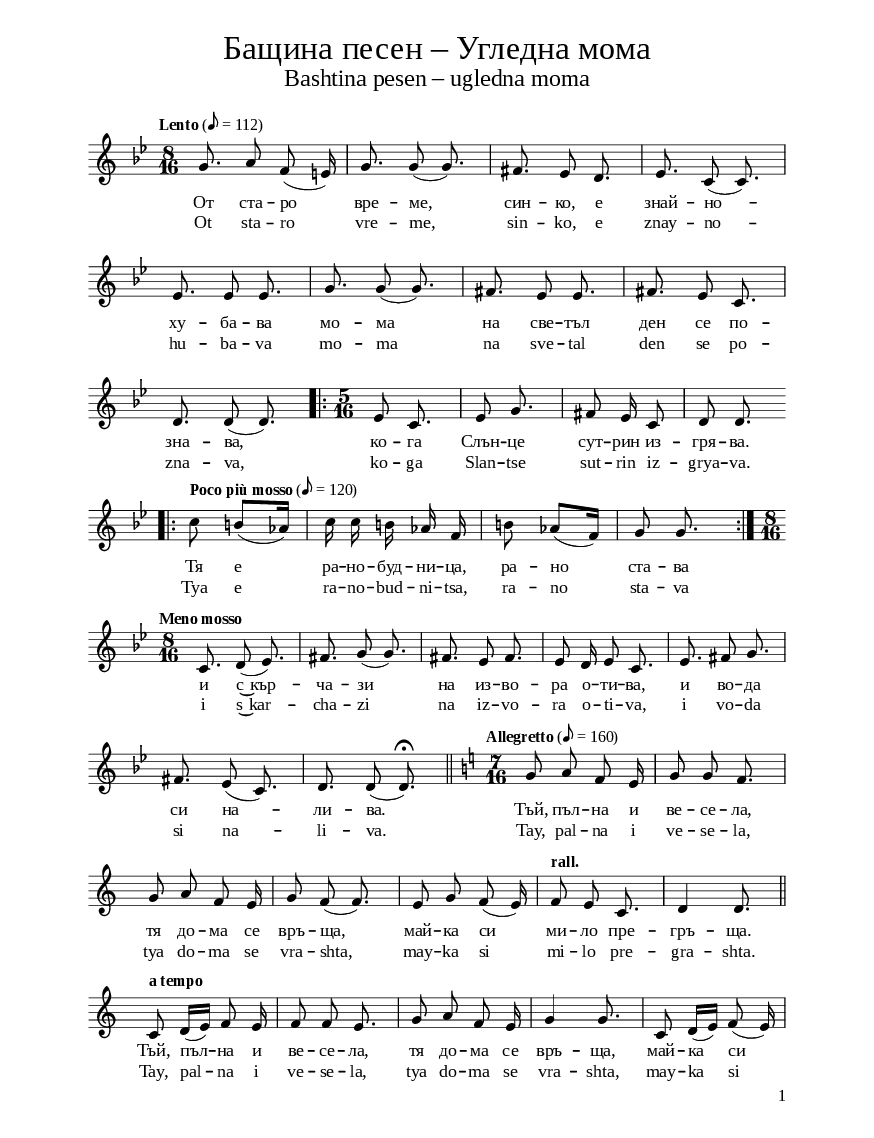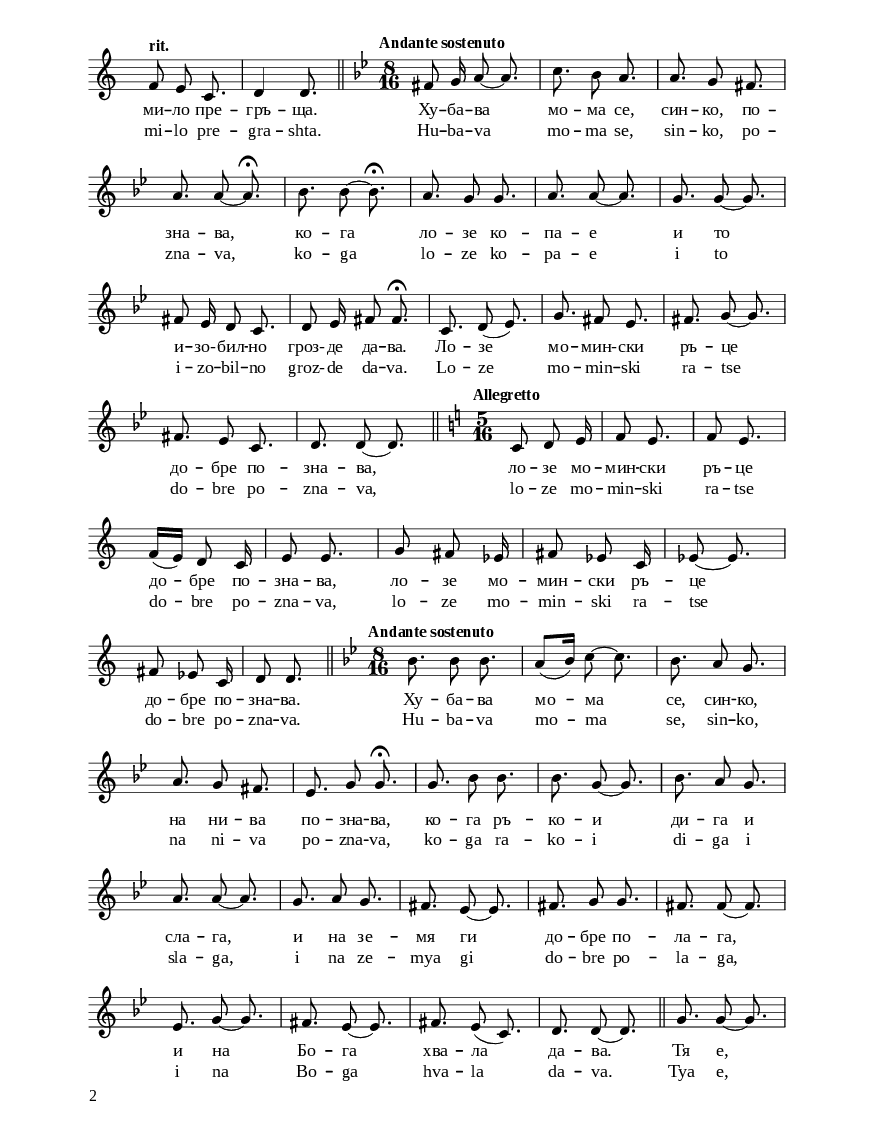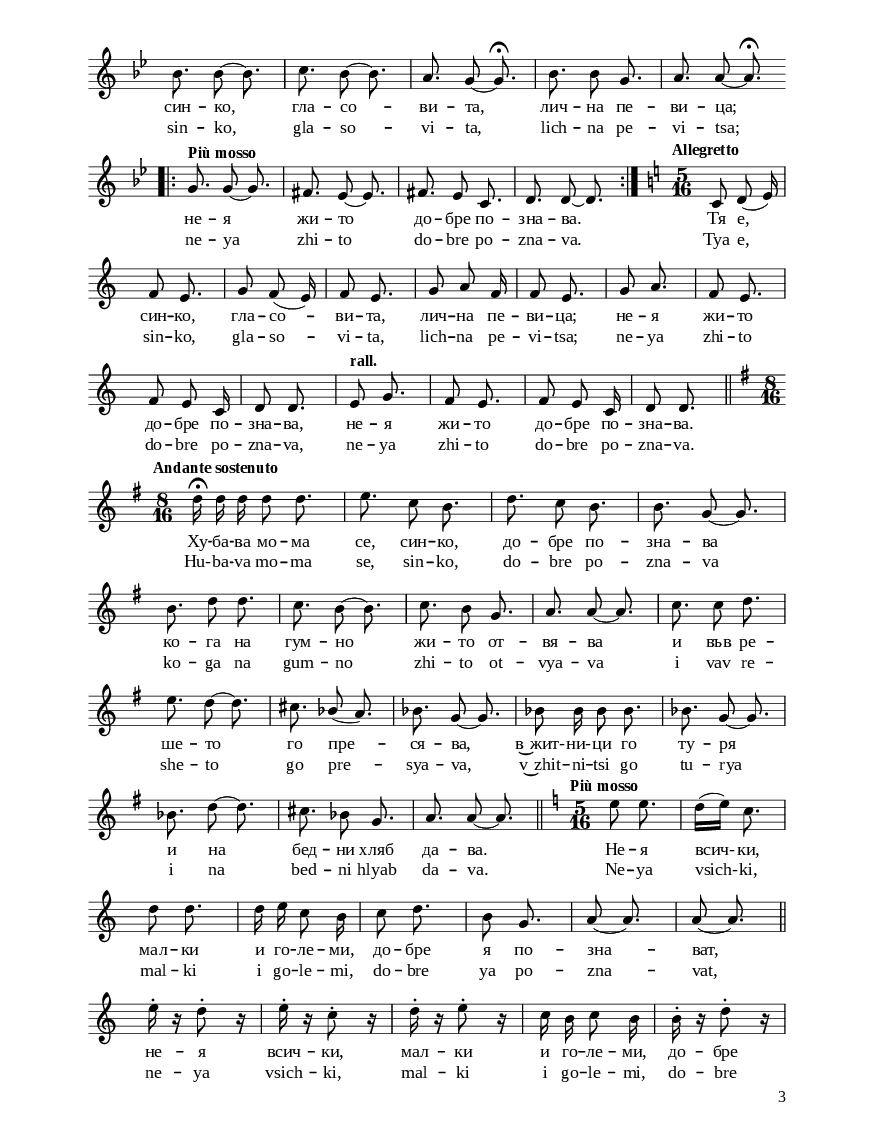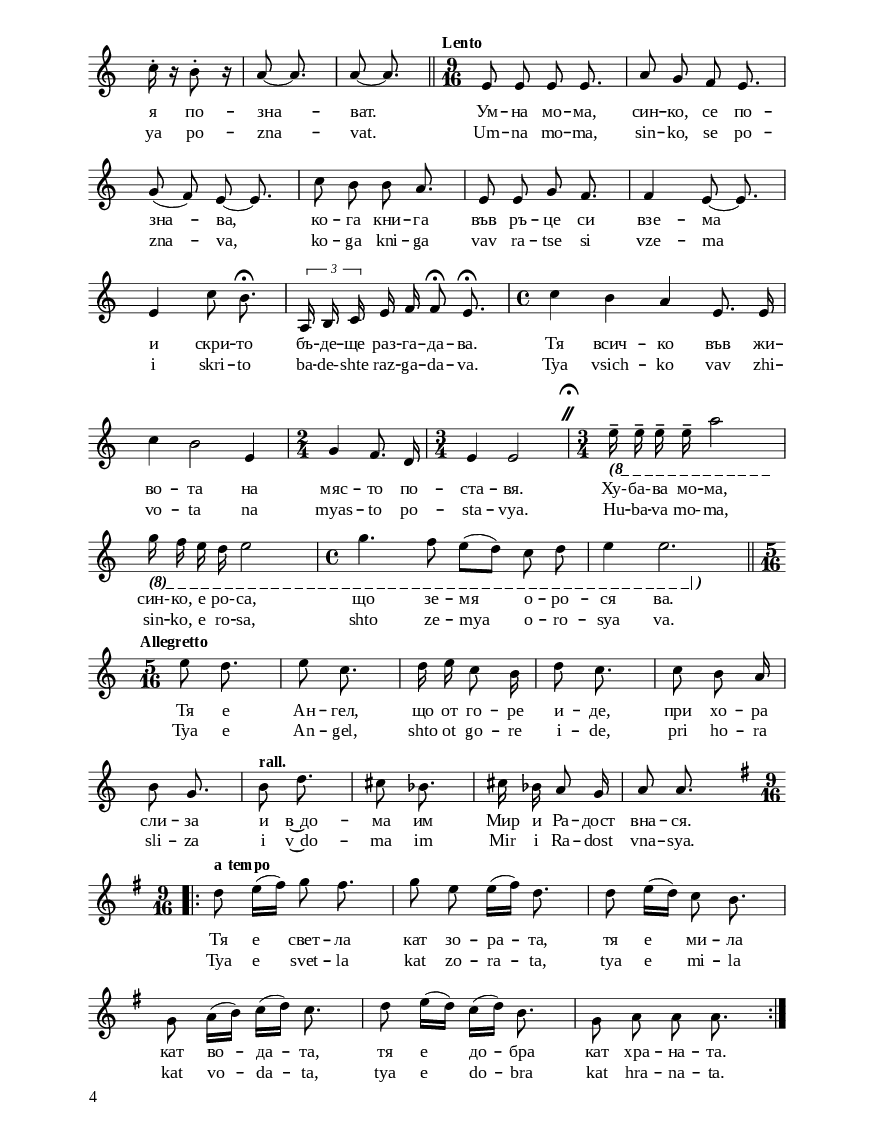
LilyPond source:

\version "2.24.0"

% include paper part and global functions
\include "include/globals.ily"

\bookpart {
  \label #'ref138
  \tocItem \markup "Бащина песен – Угледна мома – Bashtina pesen – ugledna moma "
  \include "include/bookpart-paper.ily"
  \score {
    \include "include/score-layout.ily"

    \new Voice  \relative c' {
      \clef treble
      \key bes \major
      \time 8/16
      \tempoFunc "Lento" 8 "112"
      \autoBeamOff
      g'8. a8 f(e16) |
      g8. g8(g8.) |
      fis8. ees8 d8. |
      ees8. c8(c8.) | \break

      ees8. ees8 ees8. |
      g8. g8(g8.)  |
      fis8. ees8 ees8.  |
      fis8. ees8 c8.  | \break

      d8. d8(d8.)  |
      \bar ".|:" \time 5/16 ees8 c8.  |
      ees8 g8. |
      fis8 ees16 c8  |
      d8 d8. | \bar ":|." \break
      

      \bar ".|:" 
      \tempoFunc "Poco più mosso" 8 "120"
      c'8 b8[(aes16)] |  |
      c16 c b aes f |  |
      b8 aes([f16])  |
      g8 g8. | \bar ":|."

      \time 8/16 \break
      \tempo "Meno mosso" c,8. d8(ees8.) |
      fis8. g8 (g8.) |
      fis8. ees8 fis8. |
      ees8 d16 ees8 c8. |
      ees8. fis8 g8. | \break

      fis8.ees8(c8.) |
      d8. d8(d8.\fermata) | \bar "||"
      \time 7/16
      \key c \major
      \tempoFunc "Allegretto" 8 "160"
      g8 a f e16 |
      g8 g f8. | \break

      g8 a f e16 |
      g8 f(f8.) |
      e8 g f(e16) |
      \tempo "rall." f8 e c8. |
      d4 d8. | \bar "||" \break

      \tempo "a tempo"
      c8 d16[(e)] f8 e16 |
      f8 f e8. |
      g8 a f e16 |
      g4 g8. |
      c,8 d16[(e)] f8(e16) | \break

      \tempo "rit."
      f8 e c8. |
      d4 d8. | \bar "||"
      \key bes \major
      \time 8/16
      \tempo "Andante sostenuto"
      fis8 g16 a8~ a8. |
      c8. bes8 a8. |
      a8. g8 fis8. | \break

      a8. a8~ a8.\fermata |
      bes8. bes8~ bes8.\fermata |
      a8. g8 g8. |
      a8. a8~ a8. |
      g8. g8~ g8. | \break

      fis8 ees16 d8 c8. |
      d8 ees16 fis8 fis8.\fermata |
      c8. d8(ees8.) |
      g8. fis8 ees8. |
      fis8. g8~ g8. | \break

      fis8. ees8 c8. |
      d8. d8~ d8. | \bar "||"
      \key c \major
      \time 5/16
      \tempo "Allegretto"
      c8 d e 16 |
      f8 e8. |
      f8 e8. | \break

      f16[(e)] d8 c16 |
      e8 e8.|
      g8 fis ees16 |
      fis8 ees8 c16 |
      ees8~ ees8. | \break

      fis8 ees8 c16 |
      d8 d8. | \bar "||"
      \key bes \major
      \time 8/16
      \tempo "Andante sostenuto"
      bes'8. bes8 bes8. |
      a8[(bes16)] c8~ c8. |
      bes8. a8 g8. | \break
      a8. g8 fis8. |
      ees8. g8 g8.\fermata |
      g8. bes8 bes8. |
      bes8. g8~ g8. |
      bes8. a8 g8. | \break

      a8. a8~ a8. |
      g8. a8 g8. |
      fis8. ees8~ ees8. |
      fis8. g8 g8. |
      fis8. fis8~ fis8. | \break

      ees8. g8~ g8. |
      fis8. ees8~ ees8. |
      fis8. ees8(c8.) |
      d8. d8~ d8. | \bar "||"
      g8. g8~ g8. | \break

      bes8. bes8~ bes8. |
      c8. bes8~ bes8. |
      a8. g8~ g8.\fermata |
      bes8. bes8 g8. |
      a8. a8~ a8.\fermata | \break

      \bar ".|:" \tempo "Più mosso"
      g8. g8~ g8. |
      fis8. ees8~ ees8. |
      fis8. ees8 c8. |
      d8. d8~ d8. | \bar ":|."

      \key c \major
      \time 5/16
      \tempo "Allegretto"
      c8 d(e16) | \break

      f8 e8. |
      g8 f8(e16) |
      f8 e8. |
      g8 a f16 |
      f8 e8. |
      g8 a8. |
      f8 e8. | \break

      f8 e c16 |
      d8 d8. |
      \tempo "rall."
      e8 g8. |
      f8 e8. |
      f8 e c16 |
      d8 d8. | \bar "||"
      \time 8/16
      \key g \major
      \break

      \tempo "Andante sostenuto"
      d'16\fermata d d d8 d8. |
      e8. c8 b8. |
      d8. c8 b8. |
      b8. g8~ g8. \break

      b8. d8 d8. |
      c8. b8~ b8. |
      c8. b8 g8. |
      a8. a8~ a8. |
      c8. c8 d8. | \break

      e8. d8~ d8. |
      cis8. \stemUp bes8(a8.) \stemNeutral |
      bes8. g8~ g8. |
      bes8 bes16 bes8 bes8. |
      bes8. g8~ g8. | \break
      bes8. d8~ d8. |
      cis8. bes8 g8. |
      a8. a8~ a8. |  \bar "||"
      \key c \major
      \time 5/16
      \tempo "Più mosso" e'8 e8. |
      d16[(e)] c8. | \break
      d8 d8. |
      d16 e c8  b16 |
      c8 d8. |
      b8 g8. |
      a8~ a8. |
      a8~ a8. | \bar "||" \break

      e'16\staccato r16 d8\staccato r16 |
      e16\staccato r16 c8\staccato r16 |
      d16\staccato r16 e8\staccato r16 |
      c16 b c8 b16 |
      b16\staccato r16 d8\staccato r16 | \break

      c16\staccato r16 b8\staccato r16 |
      a8~ a8. |
      a8~ a8. |  \bar "||"
      \time 9/16
      \tempo "Lento" e8 e e e8. |
      a8 g f e8. | \break

      g8(f) e8~ e8. |
      c'8 b b a8. |
      e8 e g f8. |
      f4 e8~ e8. | \break

      e4 c'8 b8.\fermata |
      \tuplet 3/2 { a,16 b c } e f f8\fermata e8.\fermata |
      \time 4/4 c'4 b a e8. e16  \break |

      c'4 b2 e,4 |
      \time 2/4 g4 f8. d16 |
      \time 3/4 e4   e2 \mark\markup{ \column { \hspace #0 \center-align \normalsize \musicglyph #"scripts.ufermata"  \center-align \normalsize \musicglyph #"scripts.caesura.straight" }}
      |
      \bar "|"
      \time 3/4  | % 149

      e'16_\markup \bold \italic {"(8_ _ _ _ _ _ _ _ _ _ _ _ _"} --e16 --e16 --
      e16 --a2   \break | % 151
      g16_\markup \bold \italic {"(8)_ _ _ _ _ _ _ _ _ _ _ _ _ _ _ _ _ _ _ _ _ _ _ _ _ _ _ _ _ _ _ _ _ _ _ _ _ _ _ _ _ _ _ _ _| )"} f16 e16 d16
      e2 | % 152

      \time 4/4  | % 152
      g4.f8 e8 ( [d8 ] ) 
      c8 d8  | % 153
      e4 e2. \bar "||" \break
      \tempo "Allegretto"
      \time 5/16  | % 154
      e8 d8. | % 155
      e8 c8. | % 156
      d16 e16  c8 b16 |% 158
      d8 c8. | c8 b8 a16 | \break
      b8  g8. |
      b8 ^\markup{ \bold {rall.} }d8. | % 161
      cis8 bes8. | % 162
      cis16 bes16  a8  g16 | % 163
      a8  a8. \bar "||"

      \break \repeat volta 1 {
        | % 164
        \bar ".|:" \key g \major \time 9/16 | % 164
        d8 ^\markup{ \bold {a tempo} } e16 ( [
        fis16 ) ] g8 fis8. | % 165
        g8 e8 e16 ( [ \stemDown
        fis16 ) ]d8. | % 166
        d8 e16 ( [d16 ) ] \stemDown
        c8 b8. \break | % 167
        g8 a16 ( [  b16 ) ]c16 (
        [d16 ) ]c8. | % 168
        d8 e16 ( [d16 ) ] \stemDown
        c16 ( [d16 ) ]b8. | % 169
        g8  a8  a8  a8. \bar ":|."
      }


    }

    \addlyrics {
      От ста -- ро вре -- ме, син -- ко, е знай -- но --
      ху -- ба -- ва мо -- ма на све -- тъл ден се по --
      зна -- ва, ко -- га Слън -- це сут -- рин из -- гря -- ва.
      Тя е ра -- но -- буд -- ни -- ца, ра -- но ста -- ва
      и с~кър -- ча -- зи на из -- во -- ра о -- ти -- ва, и во -- да
      си на -- ли -- ва. Тъй, пъл -- на и ве -- се -- ла,
      тя до -- ма се връ -- ща, май -- ка си ми -- ло пре -- гръ -- ща.
      Тъй, пъл -- на и ве -- се -- ла,  тя до -- ма се връ -- ща, май -- ка си
      ми -- ло пре -- гръ -- ща. Ху -- ба -- ва мо -- ма се, син -- ко, по --
      зна -- ва, ко -- га ло -- зе ко -- па -- е и то
      и -- "зо-" -- бил -- но "гроз-" -- де да -- ва. Ло -- зе мо -- "мин-" -- ски ръ -- це
      до -- бре по -- зна -- ва, ло -- зе мо -- мин -- ски ръ -- це
      до -- бре по -- зна -- ва, ло -- зе мо -- мин -- ски ръ -- це
      до -- бре по -- зна -- ва. Ху -- ба -- ва мо -- ма се, син -- ко,
      на ни -- ва по -- зна -- ва, ко -- га ръ -- ко -- и ди -- га и
      сла -- га, и на  зе -- мя ги до -- бре по -- ла -- га,
      и на Бо -- га хва -- ла да -- ва. Тя е,
      син -- ко, гла -- со -- ви -- та, лич -- на пе -- ви -- ца;
      не -- я жи -- то до -- бре по -- зна -- ва. Тя е,
      син -- ко, гла -- со -- ви -- та, лич -- на пе -- ви -- ца; не -- я жи -- то
      до -- бре по -- зна -- ва, не -- я жи -- то до -- бре по -- зна -- ва.
      Ху -- ба -- ва мо -- ма се, син -- ко, до -- бре по -- зна -- ва
      ко -- га на гум -- но жи -- то от -- вя -- ва и във ре --
      ше -- то го пре -- ся -- ва, "в~жит-" -- "ни-" -- ци го ту -- ря
      и на бед -- ни хляб да -- ва. Не -- я "всич-" -- ки,
      мал -- ки и го -- ле -- ми, до -- бре я по -- зна -- ват,
      не -- я всич -- ки, мал -- ки и го -- ле -- ми, до -- бре
      я по -- зна -- ват. Ум -- на мо -- ма, син -- ко, се по --
      зна -- ва, ко -- га кни -- га във ръ -- це си взе -- ма
      и скри -- то бъ -- де -- ще раз -- га -- да -- ва. Тя всич -- ко във жи --
      во -- та на мяс -- то по -- ста -- вя. "Ху-" -- "ба-" -- ва мо -- ма,
      "син-" -- ко, е "ро-" -- са, що зе -- мя о -- ро -- ся ва.
      Тя е Ан -- гел, що от го -- ре и -- де, при хо -- ра
      сли -- за  и в~до -- ма им Мир и Ра -- дост вна -- ся.
      Тя е свет -- ла кат зо -- ра -- та, тя е ми -- ла
      кат во -- да -- та, тя е до -- бра кат хра -- на -- та.
    }

    \addlyrics {
      Ot sta -- ro vre -- me, sin -- ko, e znay -- no --
      hu -- ba -- va mo -- ma na sve -- tal den se po --
      zna -- va, ko -- ga Slan -- tse sut -- rin iz -- grya -- va.
      Tya e ra -- no -- bud -- ni -- tsa, ra -- no sta -- va
      i s~kar -- cha -- zi na iz -- vo -- ra o -- ti -- va, i vo -- da
      si na -- li -- va. Tay, pal -- na i ve -- se -- la,
      tya do -- ma se vra -- shta, may -- ka si mi -- lo pre -- gra -- shta.
      Tay, pal -- na i ve -- se -- la,  tya do -- ma se vra -- shta, may -- ka si
      mi -- lo pre -- gra -- shta. Hu -- ba -- va mo -- ma se, sin -- ko, po --
      zna -- va, ko -- ga lo -- ze ko -- pa -- e i to
      i -- zo -- bil -- no "groz-" -- de da -- va. Lo -- ze mo -- min -- ski ra -- tse
      do -- bre po -- zna -- va, lo -- ze mo -- min -- ski ra -- tse
      do -- bre po -- zna -- va, lo -- ze mo -- min -- ski ra -- tse
      do -- bre po -- zna -- va. Hu -- ba -- va mo -- ma se, sin -- ko,
      na ni -- va po -- zna -- va, ko -- ga ra -- ko -- i di -- ga i
      sla -- ga, i na  ze -- mya gi do -- bre po -- la -- ga,
      i na Bo -- ga hva -- la da -- va. Tya e,
      sin -- ko, gla -- so -- vi -- ta, lich -- na pe -- vi -- tsa;
      ne -- ya zhi -- to do -- bre po -- zna -- va. Tya e,
      sin -- ko, gla -- so -- vi -- ta, lich -- na pe -- vi -- tsa; ne -- ya zhi -- to
      do -- bre po -- zna -- va, ne -- ya zhi -- to do -- bre po -- zna -- va.
      "Hu-" -- ba -- va mo -- ma se, sin -- ko, do -- bre po -- zna -- va
      ko -- ga na gum -- no zhi -- to ot -- vya -- va i vav re --
      she -- to go pre -- sya -- va, v~zhit -- ni -- tsi go tu -- rya
      i na bed -- ni hlyab da -- va. Ne -- ya "vsich-" -- ki,
      mal -- ki i go -- le -- mi, do -- bre ya po -- zna -- vat,
      ne -- ya vsich -- ki, mal -- ki i go -- le -- mi, do -- bre
      ya po -- zna -- vat. Um -- na mo -- ma, sin -- ko, se po --
      zna -- va, ko -- ga kni -- ga vav ra -- tse si vze -- ma
      i skri -- to ba -- "de-" -- shte raz -- ga -- da -- va. Tya vsich -- ko vav zhi --
      vo -- ta na myas -- to po -- sta -- vya. Hu -- ba -- va "mo-" -- ma,
      sin -- ko, e ro -- sa, shto ze -- mya o -- ro -- sya va.
      Tya e An -- gel, shto ot go -- re i -- de, pri ho -- ra
      sli -- za  i v~do -- ma im Mir i Ra -- dost vna -- sya.
      Tya e svet -- la kat zo -- ra -- ta, tya e mi -- la
      kat vo -- da -- ta, tya e do -- bra kat hra -- na -- ta.
    }

    \header {
      title = \titleFunc "Бащина песен – Угледна мома" "Bashtina pesen – ugledna moma"
    }

    \midi{}

  } % score


\pageBreak

  % include foreign translation(s) of the song
  \version "2.24.0"

\markup \fill-line { \fontsize #deTitleFontSize "Das Lied des Vaters – schönes Mädchen" }
\markup \null
\markup \null
\markup \fontsize #deCoupletFontSize {
    \hspace #10
    \override #'(baseline-skip . 1.9)
    \column {


  \line { " "Seit alten Zeiten, mein Sohn, ist bekannt,  }

  \line { " "dass das schöne Mädchen am hellen Tag erkannt wird,  }

  \line { " "wenn die Sonne morgens aufgeht,  }

  \line { " "wenn die Sonne morgens aufgeht.  }
   \line { " " }

  \line { " "Es ist frühaufstehnd; es steht früh auf (2)  }

  \line { " "und geht mit den Krügen zu der Quelle,  }

  \line { " "und füllt Wasser.  }

  \line { " "So erfüllt und fröhlich,  }

  \line { " "geht es nach Hause  }

  \line { " "und umarmt lieblich ihre Mutter.  }
   \line { " " }

  \line { " "Das schöne Mädchen, mein Sohn, erkennt man dann,  }

  \line { " "wenn es den Weinberg umgräbt,  }

  \line { " "und er reichlich Trauben gibt.  }

  \line { " "Der Weinberg kennt gut die Hände des Mädchens.  }

   \line { " " }

  \line { " "Das schöne Mädchen, mein Sohn, erkennt man am Feld  }

  \line { " "wenn sie die Garben hebt und hinstellt,  }

  \line { " "sie gut auf dem Boden hinlegt,  }

  \line { " "und Gott lobpreist.  }
   \line { " " }

  \line { " "Sie ist, mein Sohn stimmgewaltig,  }

  \line { " "eine schöne Sängerin;  }

  \line { " "der Weizen kennt sie gut,  }

  \line { " "der Weizen kennt sie gut.  }

  \line { " "Sie ist, mein Sohn stimmgewaltig,  }

  \line { " "eine gute Sängerin;  }

  \line { " "der Weizen kennt sie gut,  }

  \line { " "der Weizen kennt sie gut.  }

  \line { " "Das schöne Mädchen, mein Sohn, erkennt man gut,
  }
  \line { " "wenn sie in der Tenne den Weizen drischt,  }

  \line { " "ihn durchsiebt,  }

  \line { " "ihn in den Speicher bringt   }

  \line { " "und den Armen Brot gibt.  }

  \line { " "Kleine und Große kennen sie gut.  }
   \line { " " }

  \line { " "Ein kluges Mädchen, mein Sohn erkennt man,  }

  \line { " "wenn es ein Buch in die Hände nimmt   }

  \line { " "und die verborgene Zukunft enträtselt.  }

  \line { " "Es stellt alles an seinem Platz.  }

  \line { " "Ein schönes Mädchen, mein Sohn, ist der Tau,  }

  \line { " "der den Boden befeuchtet.  }

  \line { " "Es ist ein Engel, der von oben kommt,  }

  \line { " "zu den Menschen herabsteigt,  }

  \line { " "und bringt Frieden und Freude in ihrem Zuhause.  }

  \line { " "Es ist hell wie die Morgenröte,  }

  \line { " "es ist lieb wie das Wasser,  }

  \line { " "es ist gut wie das Essen.  }




  }
}


} % bookpart
